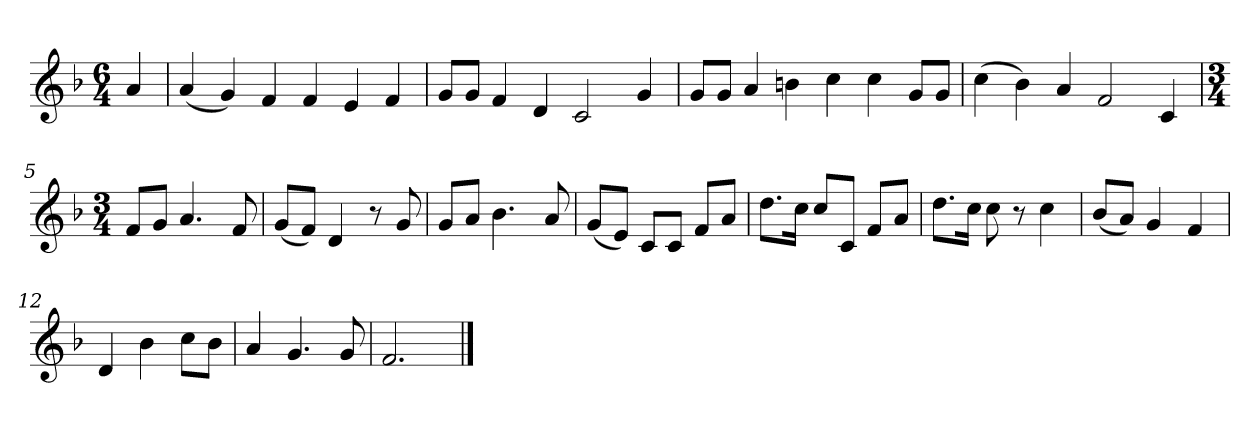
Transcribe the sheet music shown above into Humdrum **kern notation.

**kern
*part1
*staff1
*k[b-]
*M6/4
*MM120
=
4a
=1
(4a
4g)
4f
4f
4e
4f
=2
8gL
8gJ
4f
4d
2c
4g
=3
8gL
8gJ
4a
4bn
4cc
4cc
8gL
8gJ
=4
(4cc
4b-)
4a
2f
4c
=5
*M3/4
8fL
8gJ
4.a
8f
=6
(8gL
8fJ)
4d
8r
8g
=7
8gL
8aJ
4.b-
8a
=8
(8gL
8eJ)
8cL
8cJ
8fL
8aJ
=9
8.ddL
16ccJk
8ccL
8cJ
8fL
8aJ
=10
8.ddL
16ccJk
8cc
8r
4cc
=11
(8b-L
8aJ)
4g
4f
=12
4d
4b-
8ccL
8b-J
=13
4a
4.g
8g
=14
2.f
==
*-
